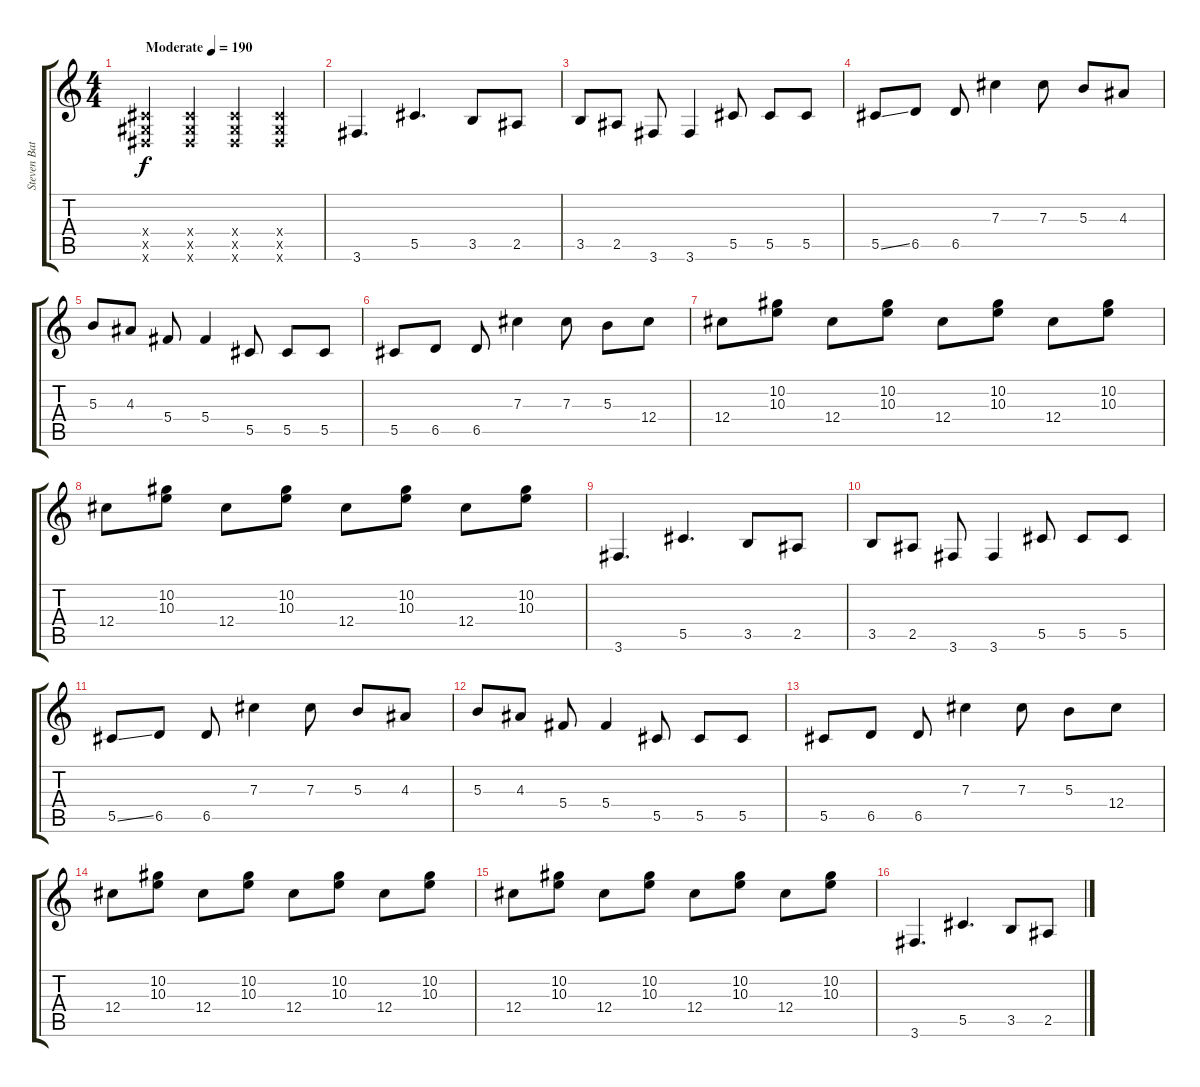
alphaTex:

\track ("Steven Battelle" "Steven Bat") {instrument distortionguitar}
\staff {score tabs}
\tuning (Eb4 Bb3 Gb3 Db3 Ab2 Eb2) {hide}
\ts (4 4)
\tempo (190 "Moderate")
\clef g2
\ks c
(0.4{x} 0.5{x} 0.6{x}).4{dy f instrument distortionguitar} (0.4{x} 0.5{x} 0.6{x}).4 (0.4{x} 0.5{x} 0.6{x}).4 (0.4{x} 0.5{x} 0.6{x}).4 |
3.6.4{d} 5.5.4{d} 3.5.8 2.5.8 |
3.5.8 2.5.8 3.6.8 3.6.4 5.5.8 5.5.8 5.5.8 |
5.5{ss}.8 6.5.8 6.5.8 7.3.4 7.3.8 5.3.8 4.3.8 |
5.3.8 4.3.8 5.4.8 5.4.4 5.5.8 5.5.8 5.5.8 |
5.5.8 6.5.8 6.5.8 7.3.4 7.3.8 5.3.8 12.4.8 |
12.4.8 (10.2 10.3).8 12.4.8 (10.2 10.3).8 12.4.8 (10.2 10.3).8 12.4.8 (10.2 10.3).8 |
12.4.8 (10.2 10.3).8 12.4.8 (10.2 10.3).8 12.4.8 (10.2 10.3).8 12.4.8 (10.2 10.3).8 |
3.6.4{d} 5.5.4{d} 3.5.8 2.5.8 |
3.5.8 2.5.8 3.6.8 3.6.4 5.5.8 5.5.8 5.5.8 |
5.5{ss}.8 6.5.8 6.5.8 7.3.4 7.3.8 5.3.8 4.3.8 |
5.3.8 4.3.8 5.4.8 5.4.4 5.5.8 5.5.8 5.5.8 |
5.5.8 6.5.8 6.5.8 7.3.4 7.3.8 5.3.8 12.4.8 |
12.4.8 (10.2 10.3).8 12.4.8 (10.2 10.3).8 12.4.8 (10.2 10.3).8 12.4.8 (10.2 10.3).8 |
12.4.8 (10.2 10.3).8 12.4.8 (10.2 10.3).8 12.4.8 (10.2 10.3).8 12.4.8 (10.2 10.3).8 |
3.6.4{d} 5.5.4{d} 3.5.8 2.5.8
